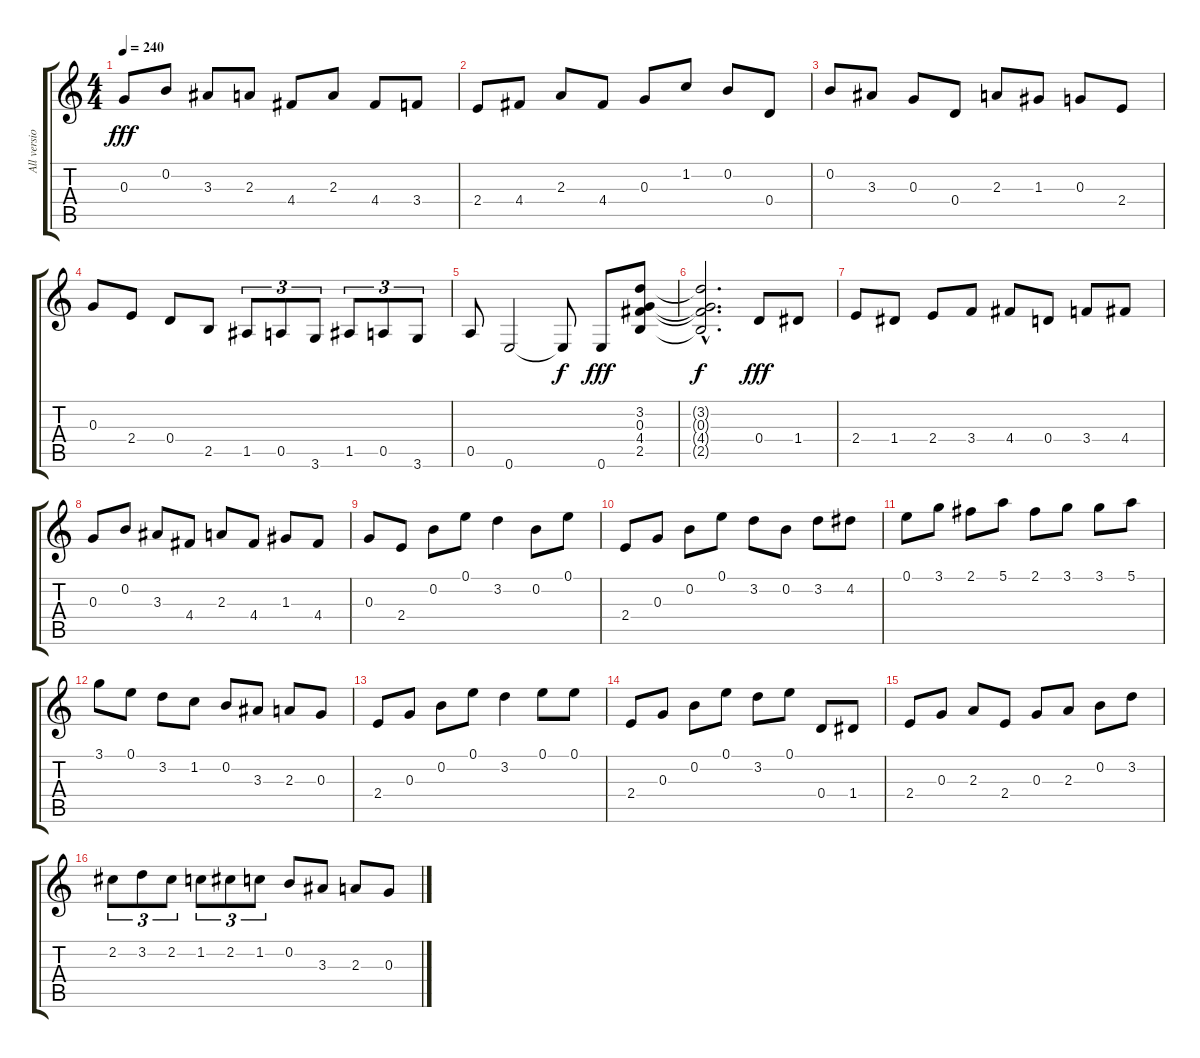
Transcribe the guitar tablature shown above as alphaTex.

\track ("All versions" "All versio") {instrument acousticguitarnylon}
\staff {score tabs}
\tuning (E4 B3 G3 D3 A2 E2) {hide}
\ts (4 4)
\tempo 240
\clef g2
\ks c
0.3.8{dy fff} 0.2.8 3.3.8 2.3.8 4.4.8 2.3.8 4.4.8 3.4.8 |
2.4.8 4.4.8 2.3.8 4.4.8 0.3.8 1.2.8 0.2.8 0.4.8 |
0.2.8 3.3.8 0.3.8 0.4.8 2.3.8 1.3.8 0.3.8 2.4.8 |
0.3.8 2.4.8 0.4.8 2.5.8 1.5.8{tu (3 2)} 0.5.8{tu (3 2)} 3.6.8{tu (3 2)} 1.5.8{tu (3 2)} 0.5.8{tu (3 2)} 3.6.8{tu (3 2)} |
0.5.8 0.6.2 0.6{t}.8{dy f} 0.6.8{dy fff} (3.2 0.3 4.4 2.5).8 |
(3.2{hac t} 0.3{hac t} 4.4{hac t} 2.5{hac t}).2{d dy f} 0.4.8{dy fff} 1.4.8 |
2.4.8 1.4.8 2.4.8 3.4.8 4.4.8 0.4.8 3.4.8 4.4.8 |
0.3.8 0.2.8 3.3.8 4.4.8 2.3.8 4.4.8 1.3.8 4.4.8 |
0.3.8 2.4.8 0.2.8 0.1.8 3.2.4 0.2.8 0.1.8 |
2.4.8 0.3.8 0.2.8 0.1.8 3.2.8 0.2.8 3.2.8 4.2.8 |
0.1.8 3.1.8 2.1.8 5.1.8 2.1.8 3.1.8 3.1.8 5.1.8 |
3.1.8 0.1.8 3.2.8 1.2.8 0.2.8 3.3.8 2.3.8 0.3.8 |
2.4.8 0.3.8 0.2.8 0.1.8 3.2.4 0.1.8 0.1.8 |
2.4.8 0.3.8 0.2.8 0.1.8 3.2.8 0.1.8 0.4.8 1.4.8 |
2.4.8 0.3.8 2.3.8 2.4.8 0.3.8 2.3.8 0.2.8 3.2.8 |
2.2.8{tu (3 2)} 3.2.8{tu (3 2)} 2.2.8{tu (3 2)} 1.2.8{tu (3 2)} 2.2.8{tu (3 2)} 1.2.8{tu (3 2)} 0.2.8 3.3.8 2.3.8 0.3.8
